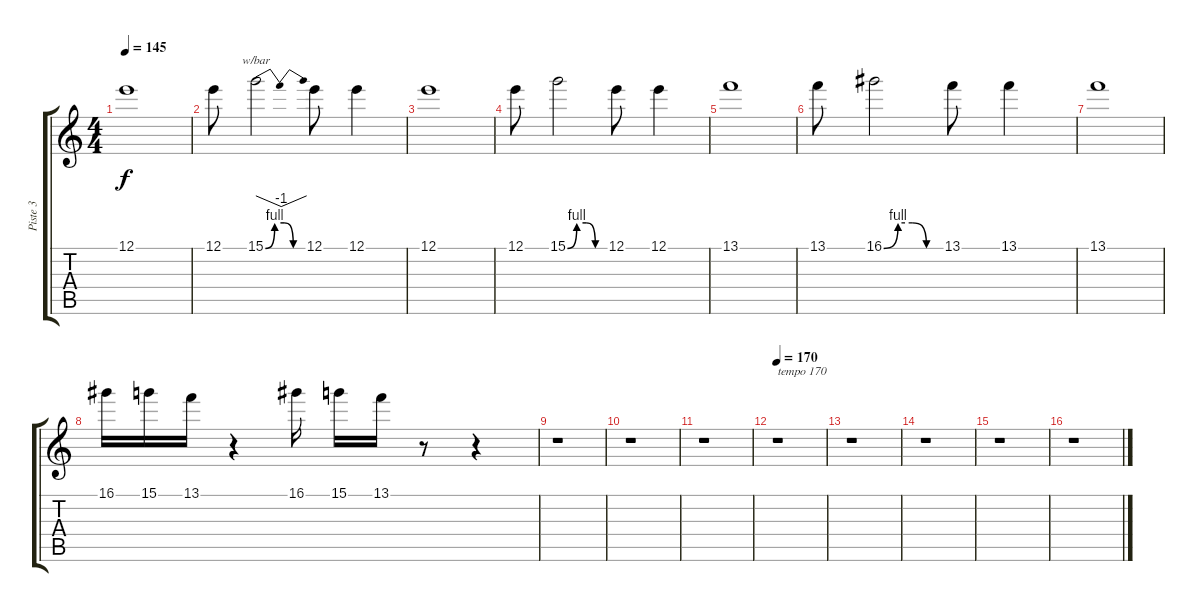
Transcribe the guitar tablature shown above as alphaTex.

\track ("Piste 3" "Piste 3") {instrument distortionguitar}
\staff {score tabs}
\tuning (E4 B3 G3 D3 A2 E2) {hide}
\ts (4 4)
\tempo 145
\clef g2
\ks c
12.1.1{dy f} |
12.1.8 15.1{be (custom 0 0 15 4 30 4 45 0 60 0)}.2{tbe (dip default 0 0 30 -4 60 0)} 12.1.8 12.1.4 |
12.1.1 |
12.1.8 15.1{be (custom 0 0 15 4 30 4 45 0 60 0)}.2 12.1.8 12.1.4 |
13.1.1 |
13.1.8 16.1{be (custom 0 0 15 4 30 4 45 0 60 0)}.2 13.1.8 13.1.4 |
13.1.1 |
16.1.16 15.1.16 13.1.16 r.4 16.1.16 15.1.16 13.1.16 r.8 r.4 |
r.1 |
r.1 |
r.1 |
\tempo 170
r.1{txt "tempo 170"} |
r.1 |
r.1 |
r.1 |
r.1
